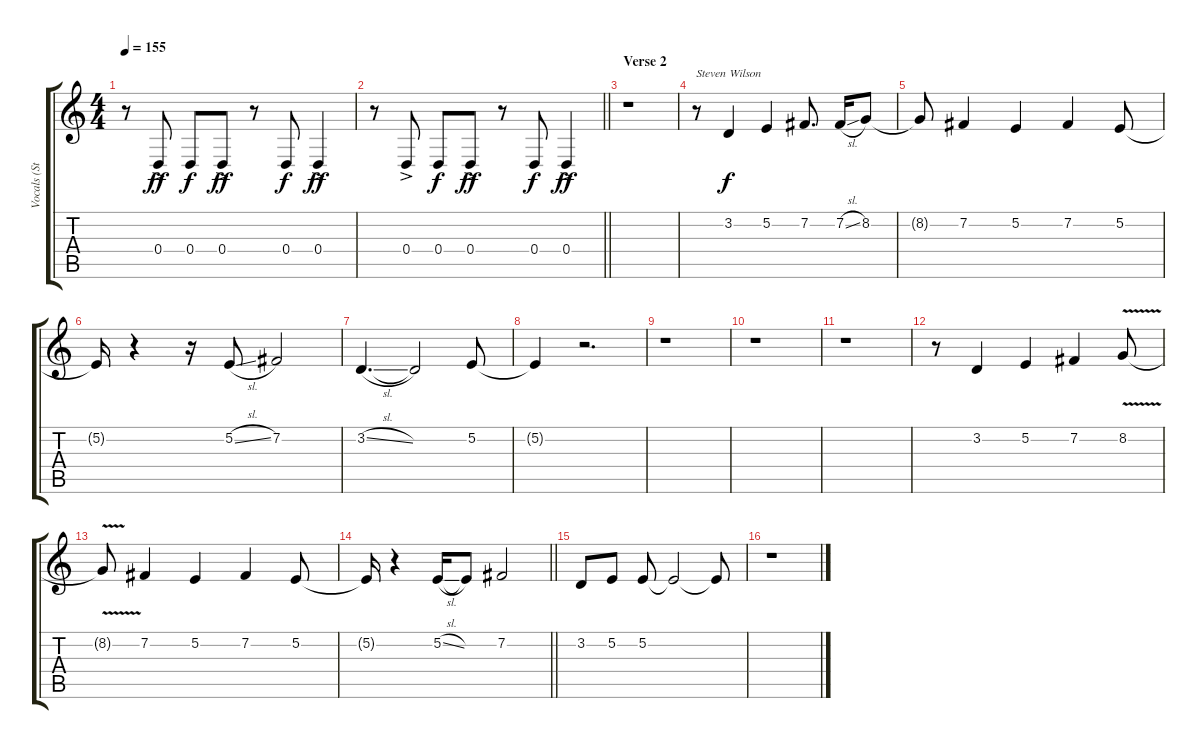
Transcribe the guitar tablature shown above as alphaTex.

\track ("Vocals (Steven Wilson+Mikael Akerfeldt)" "Vocals (St") {instrument trumpet}
\staff {score tabs}
\tuning (E4 B3 G3 D3 A2 D2) {hide}
\ts (4 4)
\tempo 155
\clef g2
\ks c
r.8{dy ff} 0.4{ac}.8 0.4.8{dy f} 0.4{ac}.8{dy ff} r.8 0.4.8{dy f} 0.4{ac}.4{dy ff} |
\barLineRight lightlight
r.8 0.4{ac}.8 0.4.8{dy f} 0.4{ac}.8{dy ff} r.8 0.4.8{dy f} 0.4{ac}.4{dy ff} |
\section ("" "Verse 2")
r.1 |
r.8{txt "Steven Wilson"} 3.2.4{dy f} 5.2.4 7.2.8{d} 7.2{sl}.16 8.2.8 |
8.2{t}.8 7.2.4 5.2.4 7.2.4 5.2.8 |
5.2{t}.16 r.4 r.16 5.2{sl}.8 7.2.2 |
3.2{sl}.4{d} 3.2{t}.2 5.2.8 |
5.2{t}.4 r.2{d} |
r.1 |
r.1 |
r.1 |
r.8 3.2.4 5.2.4 7.2.4 8.2{v}.8 |
8.2{t}.8 7.2.4 5.2.4 7.2.4 5.2.8 |
\barLineRight lightlight
5.2{t}.16 r.4 5.2{sl}.16 5.2{t}.8 7.2.2 |
3.2.8 5.2.8 5.2.8 5.2{t}.2 5.2{t}.8 |
r.1
